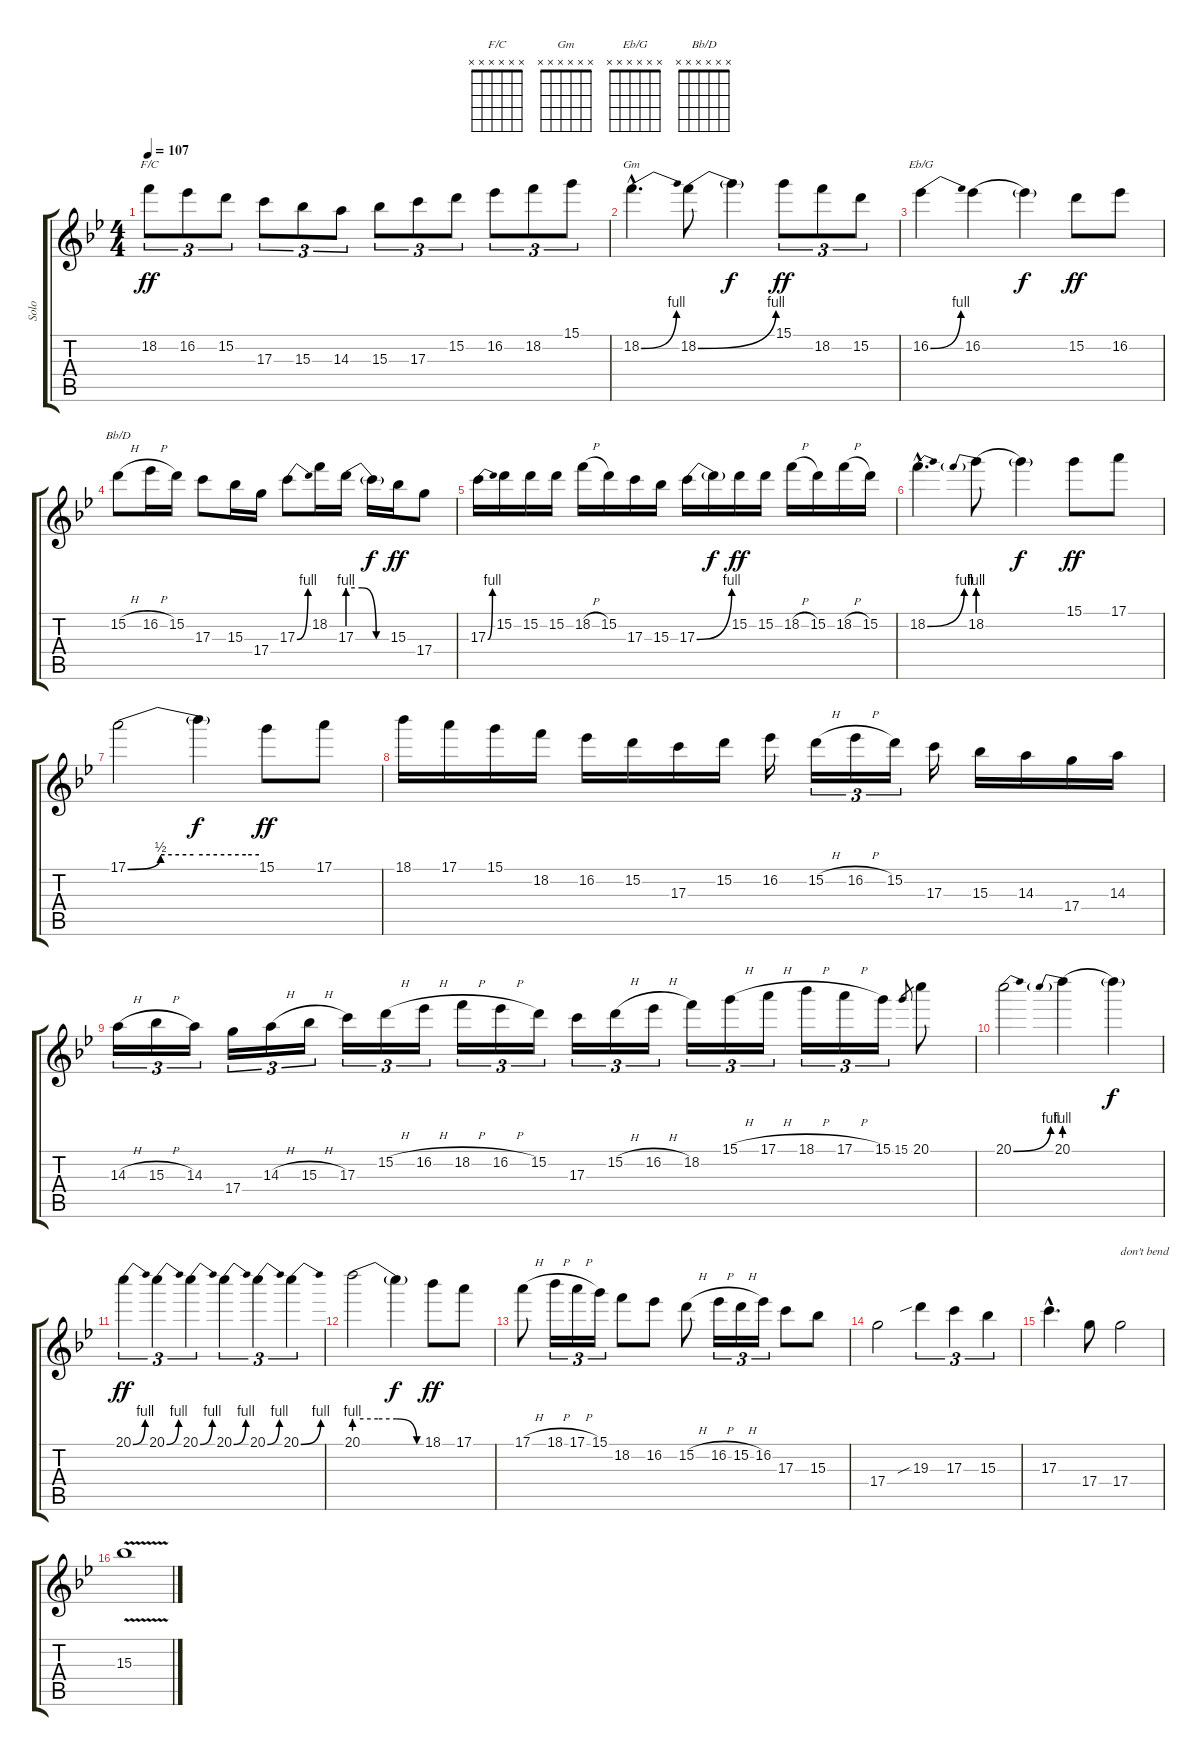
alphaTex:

\track ("Solo" "Solo") {instrument overdrivenguitar}
\staff {score tabs}
\tuning (E4 B3 G3 D3 A2 E2) {hide}
\chord ("F/C" x x x x x x)
\chord ("Gm" x x x x x x)
\chord ("Eb/G" x x x x x x)
\chord ("Bb/D" x x x x x x)
\ts (4 4)
\tempo 107
\clef g2
\ks gminor
18.2.8{tu (3 2) ch "F/C" dy ff} 16.2.8{tu (3 2)} 15.2.8{tu (3 2)} 17.3.8{tu (3 2)} 15.3.8{tu (3 2)} 14.3.8{tu (3 2)} 15.3.8{tu (3 2)} 17.3.8{tu (3 2)} 15.2.8{tu (3 2)} 16.2.8{tu (3 2)} 18.2.8{tu (3 2)} 15.1.8{tu (3 2)} |
18.2{be (bend 0 0 60 4) hac}.4{d ch "Gm"} 18.2{be (bend 0 0 60 4)}.8 18.2{t}.4{dy f} 15.1.8{tu (3 2) dy ff} 18.2.8{tu (3 2)} 15.2.8{tu (3 2)} |
16.2{be (bend 0 0 60 4)}.4{ch "Eb/G"} 16.2{be (hold 0 0 60 0)}.4 16.2{t}.4{dy f} 15.2.8{dy ff} 16.2.8 |
15.2{h}.8{ch "Bb/D"} 16.2{h}.16 15.2.16 17.3.8 15.3.16 17.4.16 17.3{be (bend 0 0 60 4)}.8 18.2.16 17.3{be (custom 0 4 20 4 40 0 60 0)}.16 17.3{t}.16{dy f} 15.3.16{dy ff} 17.4.8 |
17.3{be (bend 0 0 60 4)}.16 15.2.16 15.2.16 15.2.16 18.2{h}.16 15.2.16 17.3.16 15.3.16 17.3{be (bend 0 0 60 4)}.16 17.3{t}.16{dy f} 15.2.16{dy ff} 15.2.16 18.2{h}.16 15.2.16 18.2{h}.16 15.2.16 |
18.2{be (bend 0 0 60 4) hac}.4{d} 18.2{be (prebend 0 4 60 4)}.8 18.2{t}.4{dy f} 15.1.8{dy ff} 17.1.8 |
17.1{be (custom 0 0 15 2 30 2 54 2 60 2)}.2 17.1{t}.4{dy f} 15.1.8{dy ff} 17.1.8 |
18.1.16 17.1.16 15.1.16 18.2.16 16.2.16 15.2.16 17.3.16 15.2.16 16.2.16 15.2{h}.16{tu (3 2)} 16.2{h}.16{tu (3 2)} 15.2.16{tu (3 2)} 17.3.16 15.3.16 14.3.16 17.4.16 14.3.16 |
14.3{h}.16{tu (3 2)} 15.3{h}.16{tu (3 2)} 14.3.16{tu (3 2)} 17.4.16{tu (3 2)} 14.3{h}.16{tu (3 2)} 15.3{h}.16{tu (3 2)} 17.3.16{tu (3 2)} 15.2{h}.16{tu (3 2)} 16.2{h}.16{tu (3 2)} 18.2{h}.16{tu (3 2)} 16.2{h}.16{tu (3 2)} 15.2.16{tu (3 2)} 17.3.16{tu (3 2)} 15.2{h}.16{tu (3 2)} 16.2{h}.16{tu (3 2)} 18.2.16{tu (3 2)} 15.1{h}.16{tu (3 2)} 17.1{h}.16{tu (3 2)} 18.1{h}.16{tu (3 2)} 17.1{h}.16{tu (3 2)} 15.1.16{tu (3 2)} 15.1.8{gr} 20.1.8 |
20.1{be (bend 0 0 60 4)}.2 20.1{be (prebend 0 4 60 4)}.4 20.1{t}.4{dy f} |
20.1{be (bend 0 0 60 4)}.4{tu (3 2) dy ff} 20.1{be (bend 0 0 60 4)}.4{tu (3 2)} 20.1{be (bend 0 0 60 4)}.4{tu (3 2)} 20.1{be (bend 0 0 60 4)}.4{tu (3 2)} 20.1{be (bend 0 0 60 4)}.4{tu (3 2)} 20.1{be (bend 0 0 60 4)}.4{tu (3 2)} |
20.1{be (custom 0 4 20 4 36 4 53 0 60 0)}.2 20.1{t}.4{dy f} 18.1.8{dy ff} 17.1.8 |
17.1{h}.8 18.1{h}.16{tu (3 2)} 17.1{h}.16{tu (3 2)} 15.1.16{tu (3 2)} 18.2.8 16.2.8 15.2{h}.8 16.2{h}.16{tu (3 2)} 15.2{h}.16{tu (3 2)} 16.2.16{tu (3 2)} 17.3.8 15.3.8 |
17.4.2{volume 9} 19.3{sib}.4{tu (3 2)} 17.3.4{tu (3 2)} 15.3.4{tu (3 2)} |
17.3{hac}.4{d} 17.4.8 17.4{be (hold 0 0 60 0)}.2{txt "don't bend"} |
15.3{v}.1
